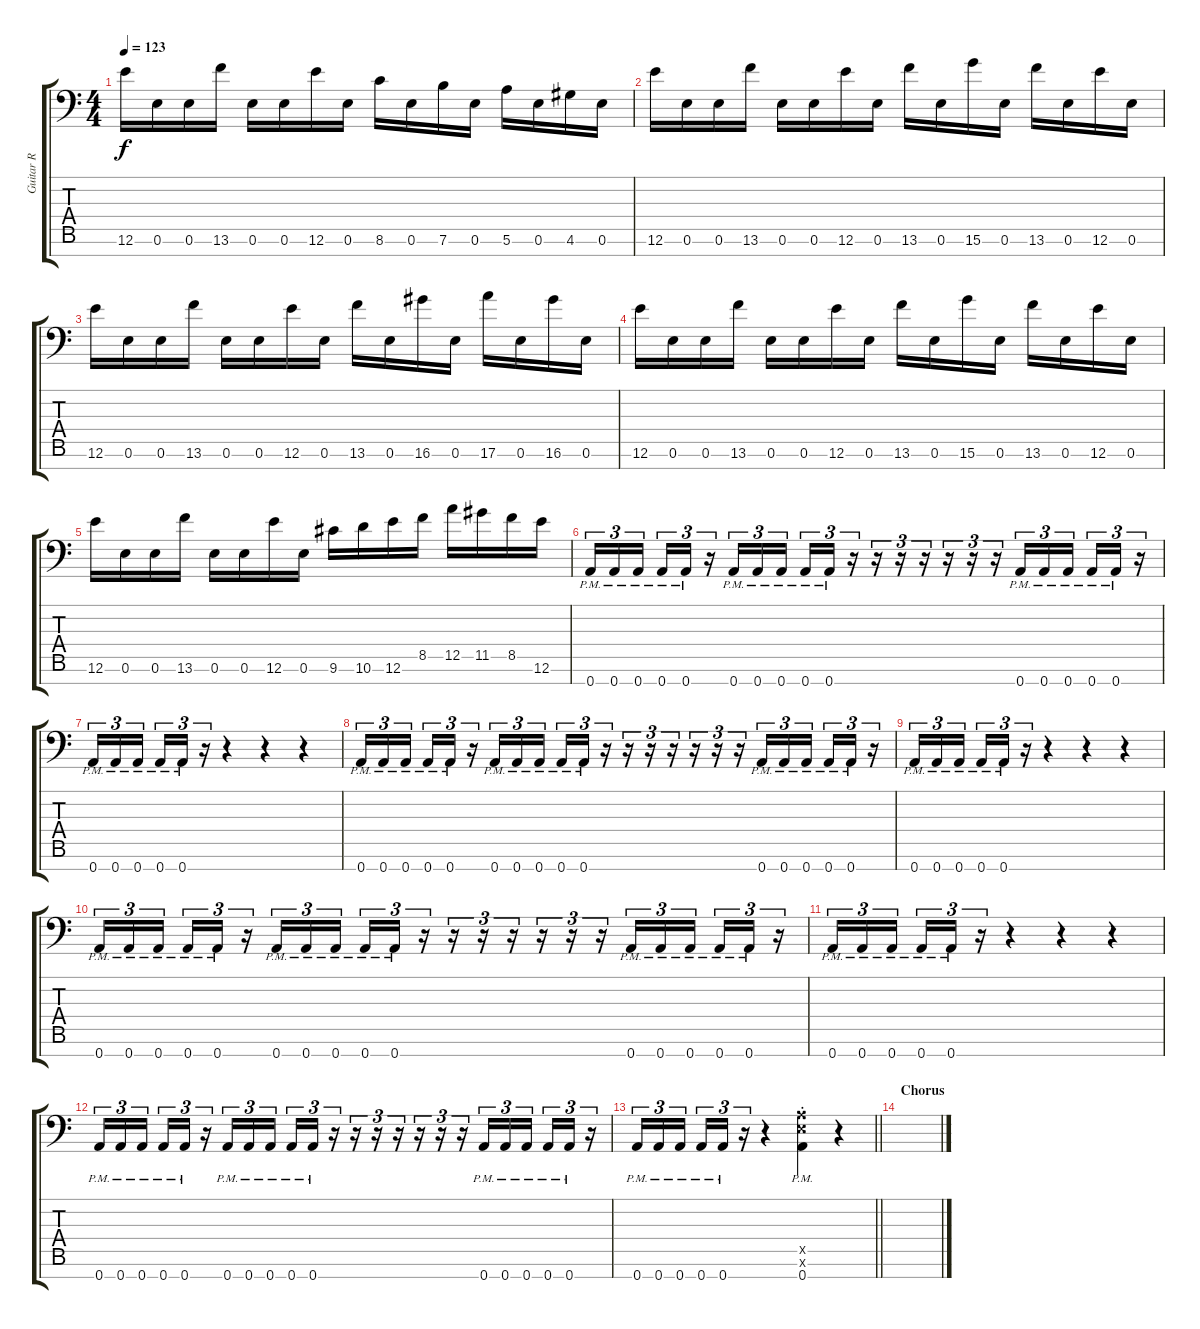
\track ("Guitar R" "Guitar R") {instrument overdrivenguitar}
\staff {score tabs}
\tuning (E4 B3 G3 D3 A2 E2 A1) {hide}
\ts (4 4)
\tempo 123
\clef f4
\ks c
12.6.16{dy f} 0.6.16 0.6.16 13.6.16 0.6.16 0.6.16 12.6.16 0.6.16 8.6.16 0.6.16 7.6.16 0.6.16 5.6.16 0.6.16 4.6.16 0.6.16 |
12.6.16 0.6.16 0.6.16 13.6.16 0.6.16 0.6.16 12.6.16 0.6.16 13.6.16 0.6.16 15.6.16 0.6.16 13.6.16 0.6.16 12.6.16 0.6.16 |
12.6.16 0.6.16 0.6.16 13.6.16 0.6.16 0.6.16 12.6.16 0.6.16 13.6.16 0.6.16 16.6.16 0.6.16 17.6.16 0.6.16 16.6.16 0.6.16 |
12.6.16 0.6.16 0.6.16 13.6.16 0.6.16 0.6.16 12.6.16 0.6.16 13.6.16 0.6.16 15.6.16 0.6.16 13.6.16 0.6.16 12.6.16 0.6.16 |
12.6.16 0.6.16 0.6.16 13.6.16 0.6.16 0.6.16 12.6.16 0.6.16 9.6.16 10.6.16 12.6.16 8.5.16 12.5.16 11.5.16 8.5.16 12.6.16 |
0.7{pm}.16{tu (3 2)} 0.7{pm}.16{tu (3 2)} 0.7{pm}.16{tu (3 2) beam splitsecondary} 0.7{pm}.16{tu (3 2)} 0.7{pm}.16{tu (3 2)} r.16{tu (3 2)} 0.7{pm}.16{tu (3 2)} 0.7{pm}.16{tu (3 2)} 0.7{pm}.16{tu (3 2) beam splitsecondary} 0.7{pm}.16{tu (3 2)} 0.7{pm}.16{tu (3 2)} r.16{tu (3 2)} r.16{tu (3 2)} r.16{tu (3 2)} r.16{tu (3 2)} r.16{tu (3 2)} r.16{tu (3 2)} r.16{tu (3 2)} 0.7{pm}.16{tu (3 2)} 0.7{pm}.16{tu (3 2)} 0.7{pm}.16{tu (3 2) beam splitsecondary} 0.7{pm}.16{tu (3 2)} 0.7{pm}.16{tu (3 2)} r.16{tu (3 2)} |
0.7{pm}.16{tu (3 2)} 0.7{pm}.16{tu (3 2)} 0.7{pm}.16{tu (3 2) beam splitsecondary} 0.7{pm}.16{tu (3 2)} 0.7{pm}.16{tu (3 2)} r.16{tu (3 2)} r.4 r.4 r.4 |
0.7{pm}.16{tu (3 2)} 0.7{pm}.16{tu (3 2)} 0.7{pm}.16{tu (3 2) beam splitsecondary} 0.7{pm}.16{tu (3 2)} 0.7{pm}.16{tu (3 2)} r.16{tu (3 2)} 0.7{pm}.16{tu (3 2)} 0.7{pm}.16{tu (3 2)} 0.7{pm}.16{tu (3 2) beam splitsecondary} 0.7{pm}.16{tu (3 2)} 0.7{pm}.16{tu (3 2)} r.16{tu (3 2)} r.16{tu (3 2)} r.16{tu (3 2)} r.16{tu (3 2)} r.16{tu (3 2)} r.16{tu (3 2)} r.16{tu (3 2)} 0.7{pm}.16{tu (3 2)} 0.7{pm}.16{tu (3 2)} 0.7{pm}.16{tu (3 2) beam splitsecondary} 0.7{pm}.16{tu (3 2)} 0.7{pm}.16{tu (3 2)} r.16{tu (3 2)} |
0.7{pm}.16{tu (3 2)} 0.7{pm}.16{tu (3 2)} 0.7{pm}.16{tu (3 2) beam splitsecondary} 0.7{pm}.16{tu (3 2)} 0.7{pm}.16{tu (3 2)} r.16{tu (3 2)} r.4 r.4 r.4 |
0.7{pm}.16{tu (3 2)} 0.7{pm}.16{tu (3 2)} 0.7{pm}.16{tu (3 2) beam splitsecondary} 0.7{pm}.16{tu (3 2)} 0.7{pm}.16{tu (3 2)} r.16{tu (3 2)} 0.7{pm}.16{tu (3 2)} 0.7{pm}.16{tu (3 2)} 0.7{pm}.16{tu (3 2) beam splitsecondary} 0.7{pm}.16{tu (3 2)} 0.7{pm}.16{tu (3 2)} r.16{tu (3 2)} r.16{tu (3 2)} r.16{tu (3 2)} r.16{tu (3 2)} r.16{tu (3 2)} r.16{tu (3 2)} r.16{tu (3 2)} 0.7{pm}.16{tu (3 2)} 0.7{pm}.16{tu (3 2)} 0.7{pm}.16{tu (3 2) beam splitsecondary} 0.7{pm}.16{tu (3 2)} 0.7{pm}.16{tu (3 2)} r.16{tu (3 2)} |
0.7{pm}.16{tu (3 2)} 0.7{pm}.16{tu (3 2)} 0.7{pm}.16{tu (3 2) beam splitsecondary} 0.7{pm}.16{tu (3 2)} 0.7{pm}.16{tu (3 2)} r.16{tu (3 2)} r.4 r.4 r.4 |
0.7{pm}.16{tu (3 2)} 0.7{pm}.16{tu (3 2)} 0.7{pm}.16{tu (3 2) beam splitsecondary} 0.7{pm}.16{tu (3 2)} 0.7{pm}.16{tu (3 2)} r.16{tu (3 2)} 0.7{pm}.16{tu (3 2)} 0.7{pm}.16{tu (3 2)} 0.7{pm}.16{tu (3 2) beam splitsecondary} 0.7{pm}.16{tu (3 2)} 0.7{pm}.16{tu (3 2)} r.16{tu (3 2)} r.16{tu (3 2)} r.16{tu (3 2)} r.16{tu (3 2)} r.16{tu (3 2)} r.16{tu (3 2)} r.16{tu (3 2)} 0.7{pm}.16{tu (3 2)} 0.7{pm}.16{tu (3 2)} 0.7{pm}.16{tu (3 2) beam splitsecondary} 0.7{pm}.16{tu (3 2)} 0.7{pm}.16{tu (3 2)} r.16{tu (3 2)} |
\barLineRight lightlight
0.7{pm}.16{tu (3 2)} 0.7{pm}.16{tu (3 2)} 0.7{pm}.16{tu (3 2) beam splitsecondary} 0.7{pm}.16{tu (3 2)} 0.7{pm}.16{tu (3 2)} r.16{tu (3 2)} r.4 (0.5{pm x} 0.6{pm x} 0.7{pm st}).4 r.4 |
\section ("" "Chorus")
